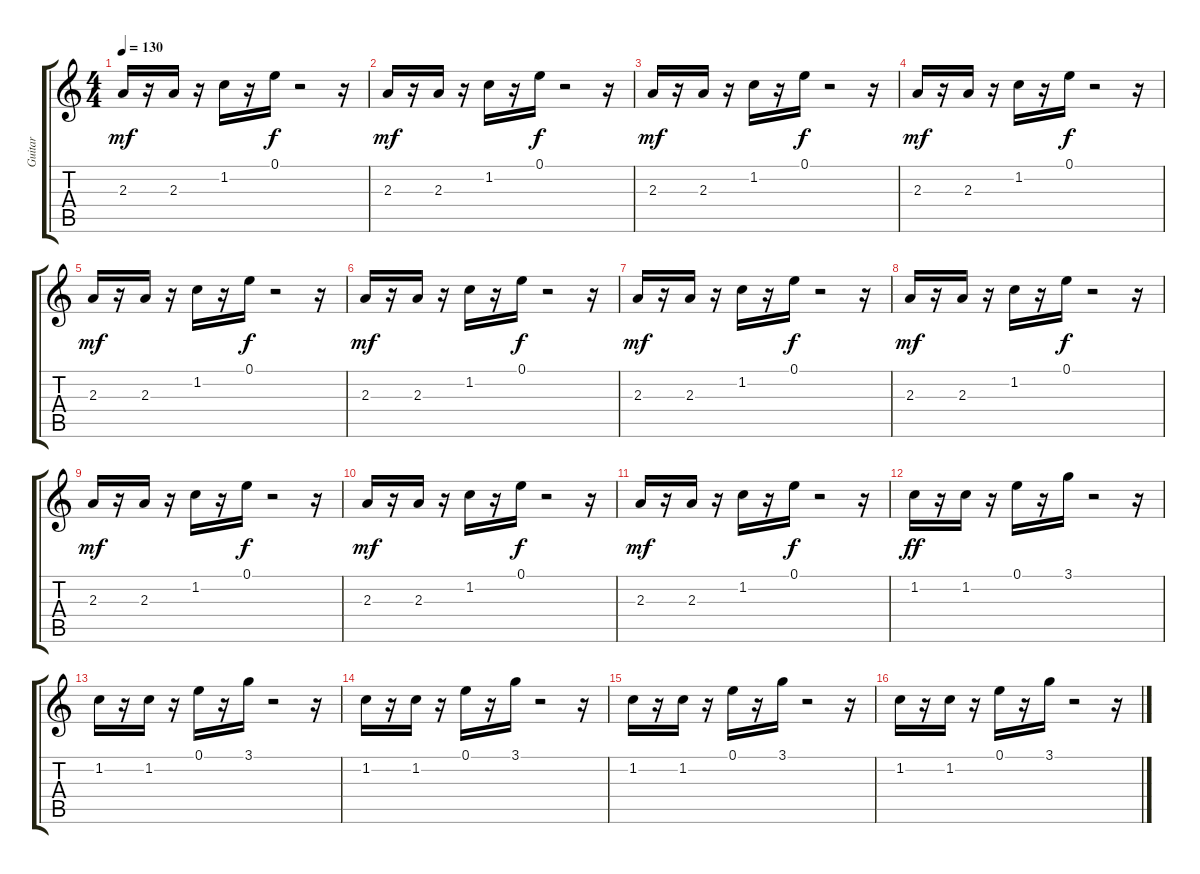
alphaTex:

\track ("Guitar" "Guitar") {instrument electricguitarclean}
\staff {score tabs}
\tuning (E4 B3 G3 D3 A2 E2) {hide}
\ts (4 4)
\tempo 130
\clef g2
\ks c
2.3.16{dy mf} r.16 2.3.16 r.16 1.2.16 r.16 0.1.16{dy f} r.2 r.16 |
2.3.16{dy mf} r.16 2.3.16 r.16 1.2.16 r.16 0.1.16{dy f} r.2 r.16 |
2.3.16{dy mf} r.16 2.3.16 r.16 1.2.16 r.16 0.1.16{dy f} r.2 r.16 |
2.3.16{dy mf} r.16 2.3.16 r.16 1.2.16 r.16 0.1.16{dy f} r.2 r.16 |
2.3.16{dy mf} r.16 2.3.16 r.16 1.2.16 r.16 0.1.16{dy f} r.2 r.16 |
2.3.16{dy mf} r.16 2.3.16 r.16 1.2.16 r.16 0.1.16{dy f} r.2 r.16 |
2.3.16{dy mf} r.16 2.3.16 r.16 1.2.16 r.16 0.1.16{dy f} r.2 r.16 |
2.3.16{dy mf} r.16 2.3.16 r.16 1.2.16 r.16 0.1.16{dy f} r.2 r.16 |
2.3.16{dy mf} r.16 2.3.16 r.16 1.2.16 r.16 0.1.16{dy f} r.2 r.16 |
2.3.16{dy mf} r.16 2.3.16 r.16 1.2.16 r.16 0.1.16{dy f} r.2 r.16 |
2.3.16{dy mf} r.16 2.3.16 r.16 1.2.16 r.16 0.1.16{dy f} r.2 r.16 |
1.2.16{dy ff} r.16 1.2.16 r.16 0.1.16 r.16 3.1.16 r.2 r.16 |
1.2.16 r.16 1.2.16 r.16 0.1.16 r.16 3.1.16 r.2 r.16 |
1.2.16 r.16 1.2.16 r.16 0.1.16 r.16 3.1.16 r.2 r.16 |
1.2.16 r.16 1.2.16 r.16 0.1.16 r.16 3.1.16 r.2 r.16 |
1.2.16 r.16 1.2.16 r.16 0.1.16 r.16 3.1.16 r.2 r.16
